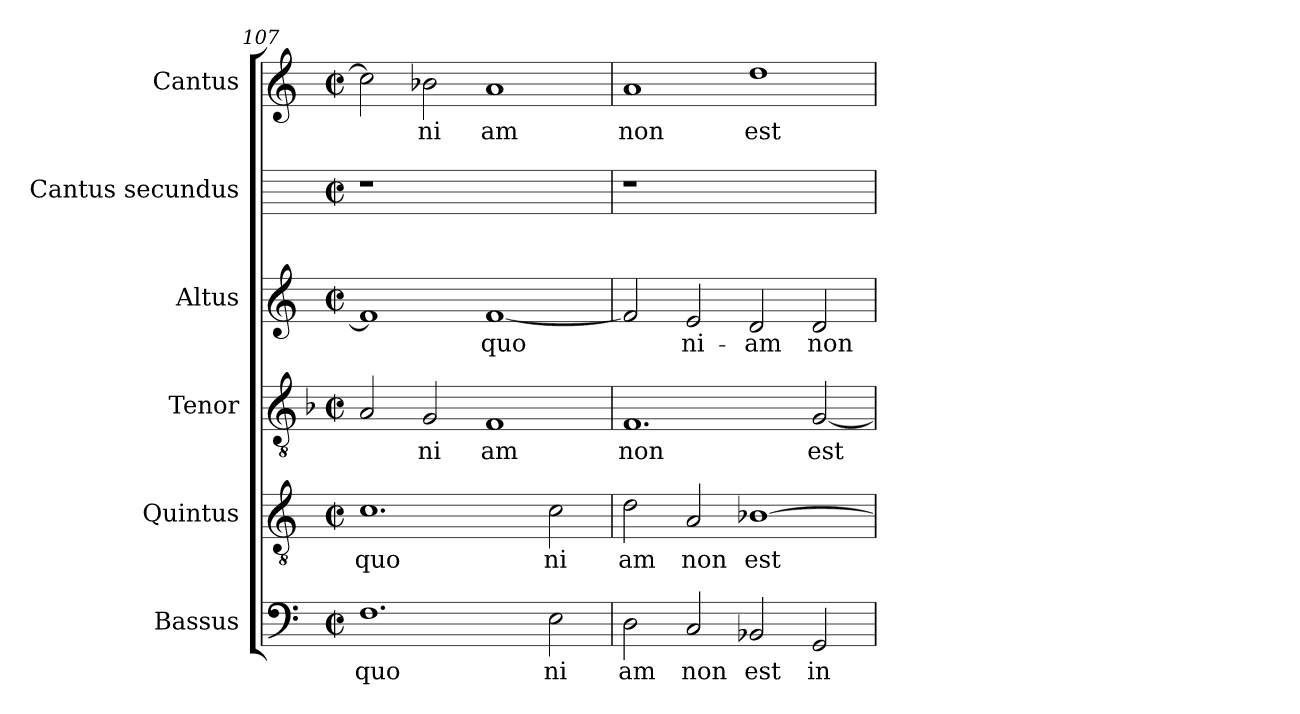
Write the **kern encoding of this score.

**kern	**text	**kern	**text	**kern	**text	**kern	**text	**kern	**kern	**text
*part6	*part6	*part5	*part5	*part4	*part4	*part3	*part3	*part2	*part1	*part1
*staff6	*staff6	*staff5	*staff5	*staff4	*staff4	*staff3	*staff3	*staff2	*staff1	*staff1
*I"Bassus	*	*I"Quintus	*	*I"Tenor	*	*I"Altus	*	*I"Cantus  secundus	*I"Cantus	*
*I'B	*	*I'Q	*	*I'T	*	*I'A	*	*	*I'C	*
*clefF4	*	*clefGv2	*	*clefGv2	*	*clefG2	*	*	*clefG2	*
*k[]	*	*k[]	*	*k[b-]	*	*k[]	*	*k[]	*k[]	*
*C:	*	*C:	*	*F:	*	*C:	*	*C:	*C:	*
*M2/2	*	*M2/2	*	*M2/2	*	*M2/2	*	*M2/2	*M2/2	*
*met(c|)	*	*met(c|)	*	*met(c|)	*	*met(c|)	*	*met(c|)	*met(c|)	*
=107	=107	=107	=107	=107	=107	=107	=107	=107	=107	=107
!	!LO:LY:b:cj	!	!LO:LY:b:cj	!	!LO:LY:b:cj	!	!LO:LY:b:cj	!	!	!LO:LY:b:cj
1.F	quo	1.c	quo	2A/	.	1f]	.	1r	2cc\]	.
!	!	!	!	!	!LO:LY:b:cj	!	!	!	!	!LO:LY:b:cj
.	.	.	.	2G/	ni	.	.	.	2b-\	ni
!	!	!	!	!	!LO:LY:b:cj	!	!LO:LY:b:cj	!	!	!LO:LY:b:cj
.	.	.	.	1F	am	[<1f	quo-	1ryy	1a	am
!	!LO:LY:b:cj	!	!LO:LY:b:cj	!	!	!	!	!	!	!
2E\	ni	2c\	ni	.	.	.	.	.	.	.
=108	=108	=108	=108	=108	=108	=108	=108	=108	=108	=108
!	!LO:LY:b:cj	!	!LO:LY:b:cj	!	!LO:LY:b:cj	!	!LO:LY:b:cj	!	!	!LO:LY:b:cj
2D\	am	2d\	am	1.F	non	2f/]	--	1r	1a	non
!	!LO:LY:b:cj	!	!LO:LY:b:cj	!	!	!	!LO:LY:b:cj	!	!	!
2C/	non	2A/	non	.	.	2e/	-ni-	.	.	.
!	!LO:LY:b:cj	!	!LO:LY:b:cj	!	!	!	!LO:LY:b:cj	!	!	!LO:LY:b:cj
2BB-X/	est	[>1B-X	est	.	.	2d/	-am	1ryy	1dd	est
!	!LO:LY:b:cj	!	!	!	!LO:LY:b:cj	!	!LO:LY:b:cj	!	!	!
2GG/	in	.	.	[>2G/	est	2d/	non	.	.	.
=	=	=	=	=	=	=	=	=	=	=
*-	*-	*-	*-	*-	*-	*-	*-	*-	*-	*-
